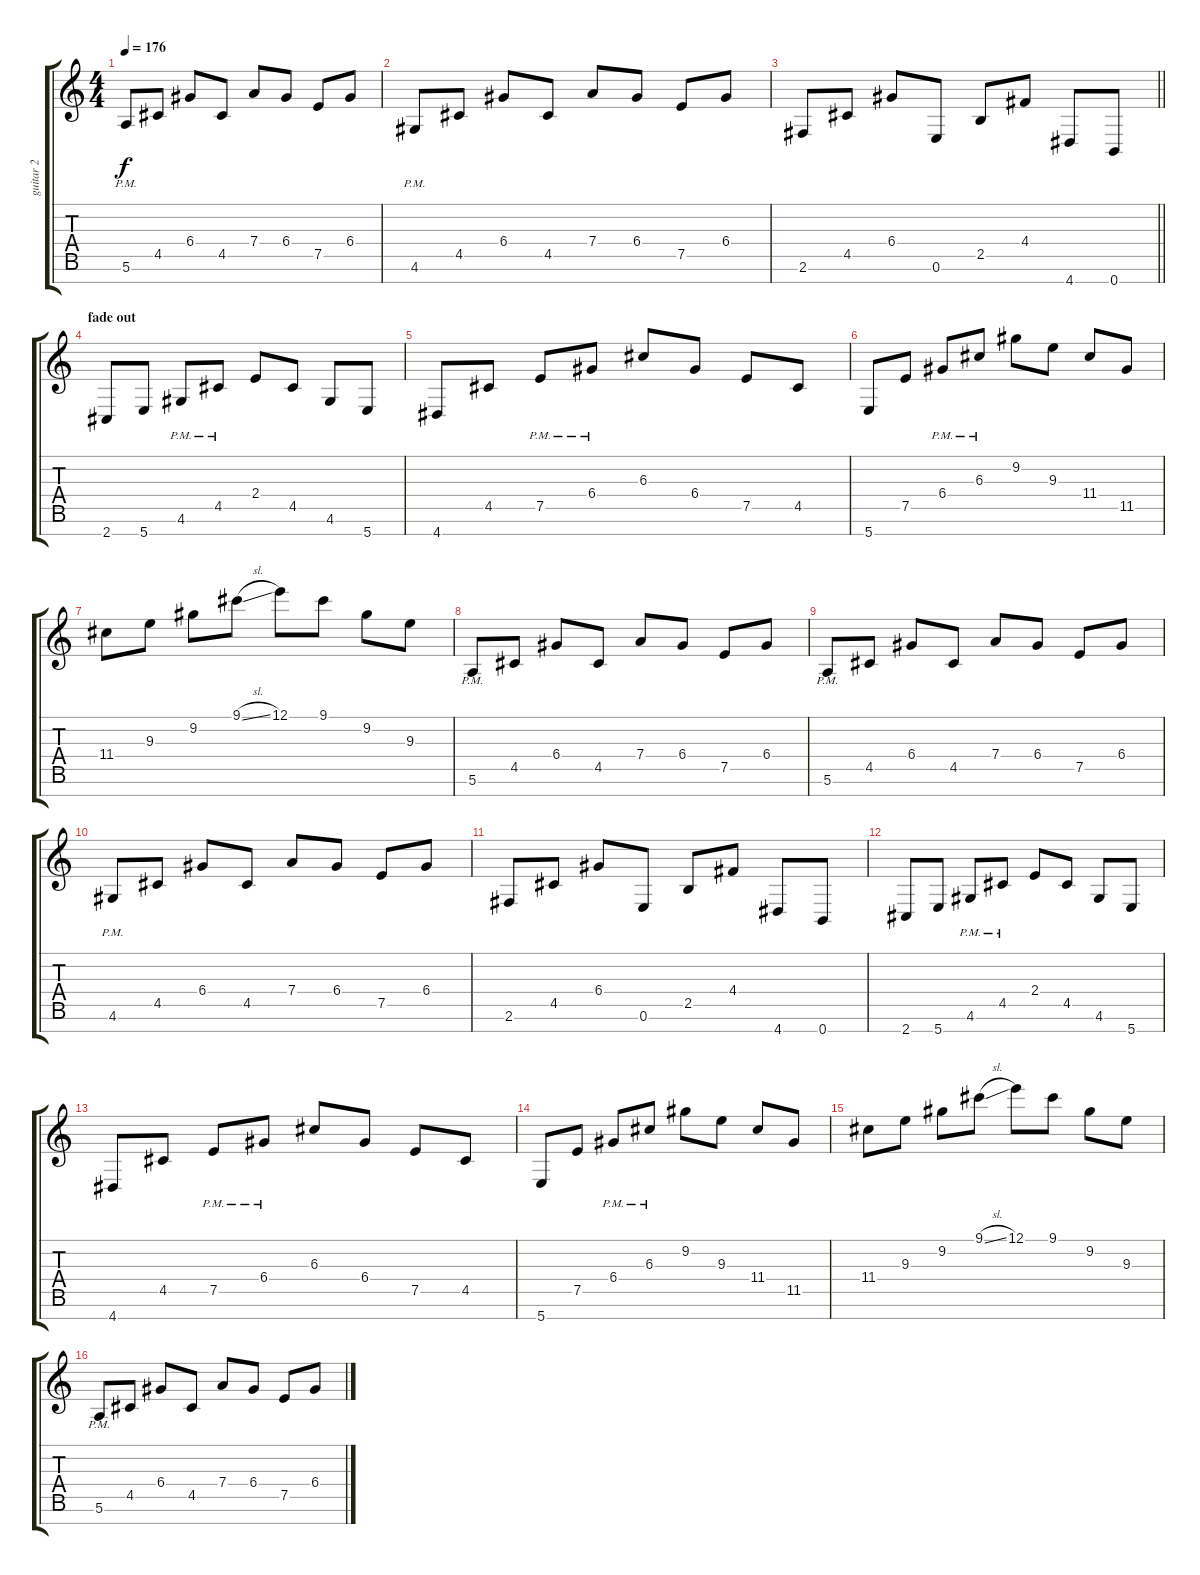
\track ("guitar 2" "guitar 2") {instrument distortionguitar}
\staff {score tabs}
\tuning (E4 B3 G3 D3 A2 E2 B1) {hide}
\ts (4 4)
\tempo 176
\clef g2
\ks c
5.6{pm}.8{dy f} 4.5.8 6.4.8 4.5.8 7.4.8 6.4.8 7.5.8 6.4.8 |
4.6{pm}.8 4.5.8 6.4.8 4.5.8 7.4.8 6.4.8 7.5.8 6.4.8 |
\barLineRight lightlight
2.6.8 4.5.8 6.4.8 0.6.8 2.5.8 4.4.8 4.7.8 0.7.8 |
\section ("" "fade out")
2.7.8{volume 6} 5.7.8 4.6{pm}.8 4.5{pm}.8 2.4.8 4.5.8 4.6.8 5.7.8 |
4.7.8 4.5.8 7.5{pm}.8 6.4{pm}.8 6.3.8 6.4.8 7.5.8 4.5.8 |
5.7.8 7.5.8 6.4{pm}.8 6.3{pm}.8 9.2.8 9.3.8 11.4.8 11.5.8 |
11.4.8 9.3.8 9.2.8 9.1{sl}.8 12.1.8 9.1.8 9.2.8 9.3.8 |
5.6{pm}.8{volume 5} 4.5.8 6.4.8 4.5.8 7.4.8 6.4.8 7.5.8 6.4.8 |
5.6{pm}.8 4.5.8 6.4.8 4.5.8 7.4.8 6.4.8 7.5.8 6.4.8 |
4.6{pm}.8 4.5.8 6.4.8 4.5.8 7.4.8 6.4.8 7.5.8 6.4.8 |
2.6.8 4.5.8 6.4.8 0.6.8 2.5.8 4.4.8 4.7.8 0.7.8 |
2.7.8{volume 2} 5.7.8 4.6{pm}.8 4.5{pm}.8 2.4.8 4.5.8 4.6.8 5.7.8 |
4.7.8 4.5.8 7.5{pm}.8 6.4{pm}.8 6.3.8 6.4.8 7.5.8 4.5.8 |
5.7.8 7.5.8 6.4{pm}.8 6.3{pm}.8 9.2.8 9.3.8 11.4.8 11.5.8 |
11.4.8 9.3.8 9.2.8 9.1{sl}.8 12.1.8 9.1.8 9.2.8 9.3.8 |
5.6{pm}.8{volume 0} 4.5.8 6.4.8 4.5.8 7.4.8 6.4.8 7.5.8 6.4.8
